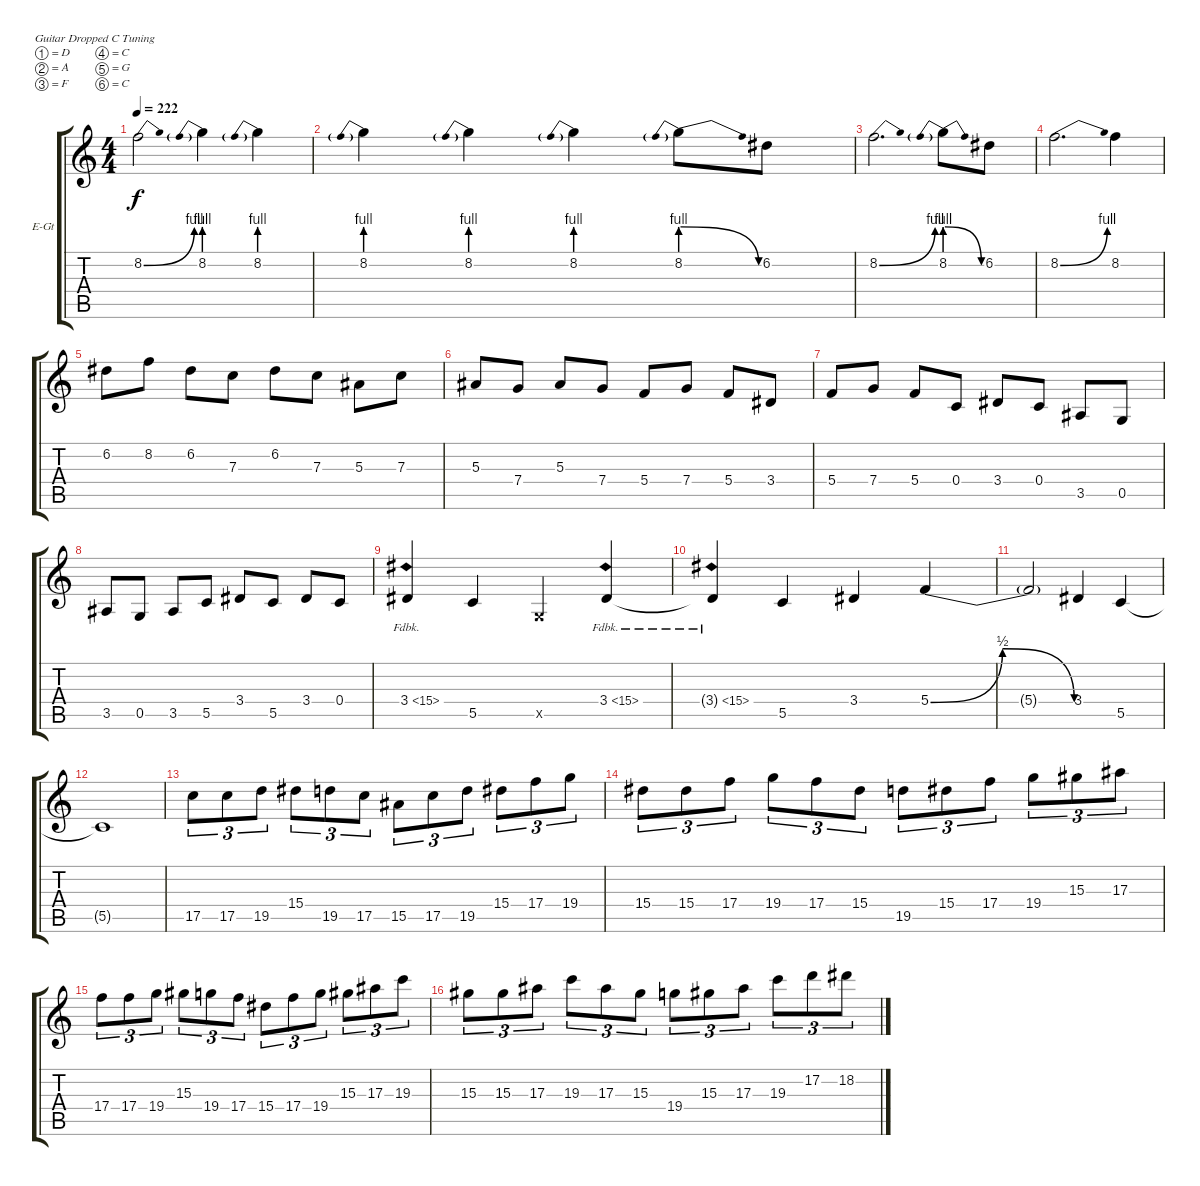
\defaultSystemsLayout 4
\bracketExtendMode groupsimilarinstruments
\firstSystemTrackNameOrientation horizontal
\otherSystemsTrackNameOrientation horizontal
\track ("Electric Guitar" "E-Gt") {mute instrument distortionguitar}
\staff {score tabs}
\tuning (D4 A3 F3 C3 G2 C2)
\ts (4 4)
\tempo 222
\clef g2
\ks c
8.2{be (bend 0 0 30 4)}.2{dy f} 8.2{be (prebend 0 4 60 4)}.4 8.2{be (prebend 0 4 60 4)}.4 |
8.2{be (prebend 0 4 60 4)}.4 8.2{be (prebend 0 4 60 4)}.4 8.2{be (prebend 0 4 60 4)}.4 8.2{be (prebendrelease 0 4 15 0)}.8 6.2.8 |
8.2{be (bend 0 0 15 4)}.2{d} 8.2{be (prebendrelease 0 4 15 0)}.8 6.2.8 |
8.2{be (bend 0 0 15 4)}.2{d} 8.2.4 |
6.2.8 8.2.8 6.2.8 7.3.8 6.2.8 7.3.8 5.3.8 7.3.8 |
5.3.8 7.4.8 5.3.8 7.4.8 5.4.8 7.4.8 5.4.8 3.4.8 |
5.4.8 7.4.8 5.4.8 0.4.8 3.4.8 0.4.8 3.5.8 0.5.8 |
3.5.8 0.5.8 3.5.8 5.5.8 3.4.8 5.5.8 3.4.8 0.4.8 |
3.4{fh 12}.4 5.5.4 0.5{x}.4 3.4{fh 12}.4 |
3.4{fh 12 t}.4 5.5.4 3.4.4 5.4{be (bendrelease 0 0 5.3999999999999995 2 12 2 19.2 0)}.4 |
5.4{t}.2 3.4.4 5.5.4 |
5.5{t}.1 |
17.5.8{tu (3 2)} 17.5.8{tu (3 2)} 19.5.8{tu (3 2)} 15.4.8{tu (3 2)} 19.5.8{tu (3 2)} 17.5.8{tu (3 2)} 15.5.8{tu (3 2)} 17.5.8{tu (3 2)} 19.5.8{tu (3 2)} 15.4.8{tu (3 2)} 17.4.8{tu (3 2)} 19.4.8{tu (3 2)} |
15.4.8{tu (3 2)} 15.4.8{tu (3 2)} 17.4.8{tu (3 2)} 19.4.8{tu (3 2)} 17.4.8{tu (3 2)} 15.4.8{tu (3 2)} 19.5.8{tu (3 2)} 15.4.8{tu (3 2)} 17.4.8{tu (3 2)} 19.4.8{tu (3 2)} 15.3.8{tu (3 2)} 17.3.8{tu (3 2)} |
17.4.8{tu (3 2)} 17.4.8{tu (3 2)} 19.4.8{tu (3 2)} 15.3.8{tu (3 2)} 19.4.8{tu (3 2)} 17.4.8{tu (3 2)} 15.4.8{tu (3 2)} 17.4.8{tu (3 2)} 19.4.8{tu (3 2)} 15.3.8{tu (3 2)} 17.3.8{tu (3 2)} 19.3.8{tu (3 2)} |
15.3.8{tu (3 2)} 15.3.8{tu (3 2)} 17.3.8{tu (3 2)} 19.3.8{tu (3 2)} 17.3.8{tu (3 2)} 15.3.8{tu (3 2)} 19.4.8{tu (3 2)} 15.3.8{tu (3 2)} 17.3.8{tu (3 2)} 19.3.8{tu (3 2)} 17.2.8{tu (3 2)} 18.2.8{tu (3 2)}
